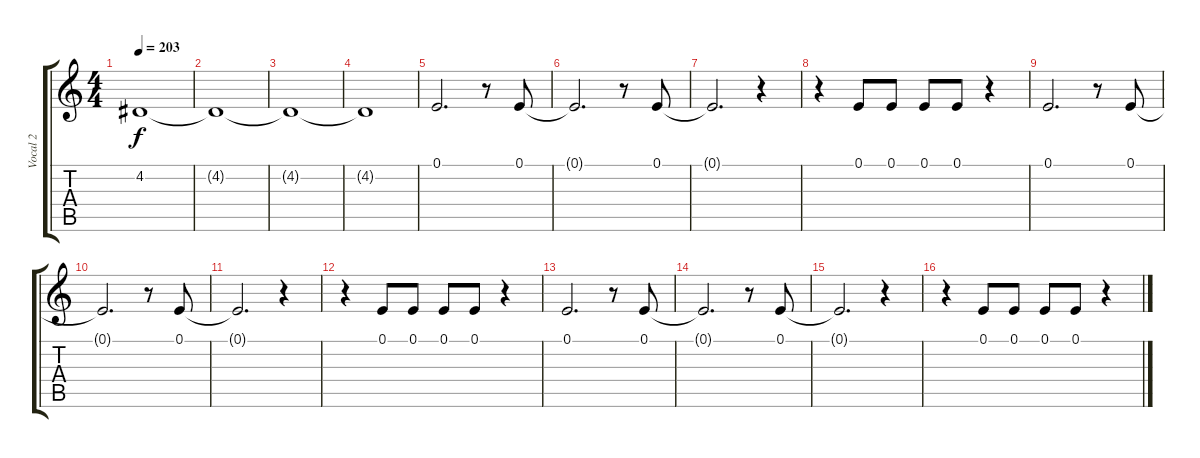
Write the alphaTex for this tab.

\track ("Vocal 2" "Vocal 2") {instrument lead2sawtooth}
\staff {score tabs}
\tuning (E4 B3 G3 D3 A2 E2) {hide}
\ts (4 4)
\tempo 203
\clef g2
\ks c
4.2{t}.1{dy f} |
4.2{t}.1 |
4.2{t}.1 |
4.2{t}.1 |
0.1.2{d} r.8 0.1.8 |
0.1{t}.2{d} r.8 0.1.8 |
0.1{t}.2{d} r.4 |
r.4 0.1.8 0.1.8 0.1.8 0.1.8 r.4 |
0.1.2{d} r.8 0.1.8 |
0.1{t}.2{d} r.8 0.1.8 |
0.1{t}.2{d} r.4 |
r.4 0.1.8 0.1.8 0.1.8 0.1.8 r.4 |
0.1.2{d} r.8 0.1.8 |
0.1{t}.2{d} r.8 0.1.8 |
0.1{t}.2{d} r.4 |
r.4 0.1.8 0.1.8 0.1.8 0.1.8 r.4
